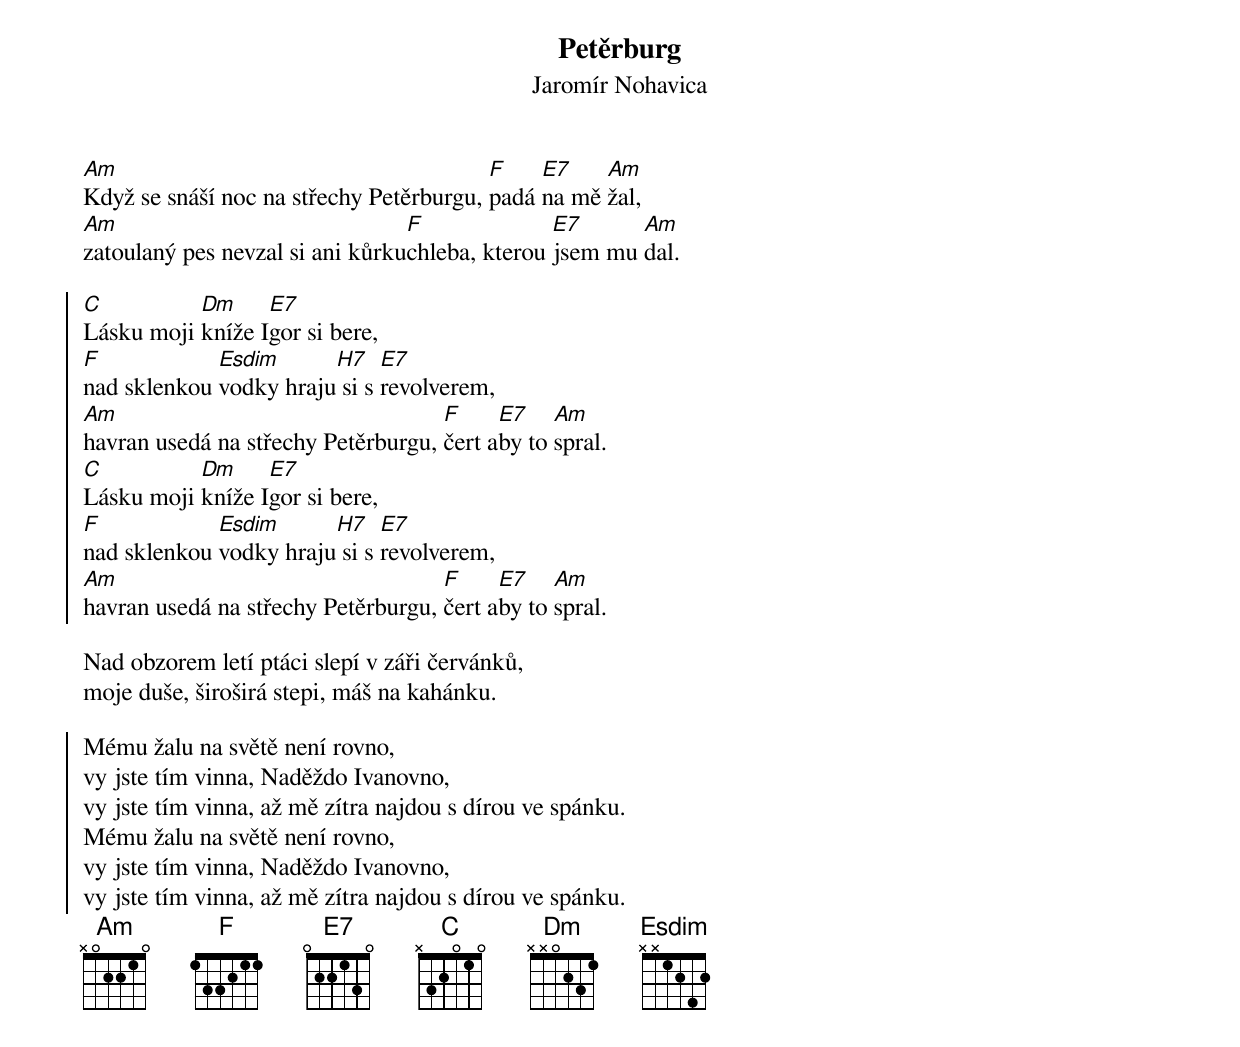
{title: Petěrburg}
{subtitle: Jaromír Nohavica}

[Am]Když se snáší noc na střechy Petěrburgu, [F]padá [E7]na mě [Am]žal,
[Am]zatoulaný pes nevzal si ani kůrku[F]chleba, kterou [E7]jsem mu [Am]dal.

{start_of_chorus}
[C]Lásku moji [Dm]kníže I[E7]gor si bere,
[F]nad sklenkou [Esdim]vodky hraju[H7] si s [E7]revolverem,
[Am]havran usedá na střechy Petěrburgu, [F]čert a[E7]by to [Am]spral.
[C]Lásku moji [Dm]kníže I[E7]gor si bere,
[F]nad sklenkou [Esdim]vodky hraju[H7] si s [E7]revolverem,
[Am]havran usedá na střechy Petěrburgu, [F]čert a[E7]by to [Am]spral.
{end_of_chorus}

Nad obzorem letí ptáci slepí v záři červánků,
moje duše, široširá stepi, máš na kahánku.

{start_of_chorus}
Mému žalu na světě není rovno,
vy jste tím vinna, Naděždo Ivanovno,
vy jste tím vinna, až mě zítra najdou s dírou ve spánku.
Mému žalu na světě není rovno,
vy jste tím vinna, Naděždo Ivanovno,
vy jste tím vinna, až mě zítra najdou s dírou ve spánku.
{end_of_chorus}
